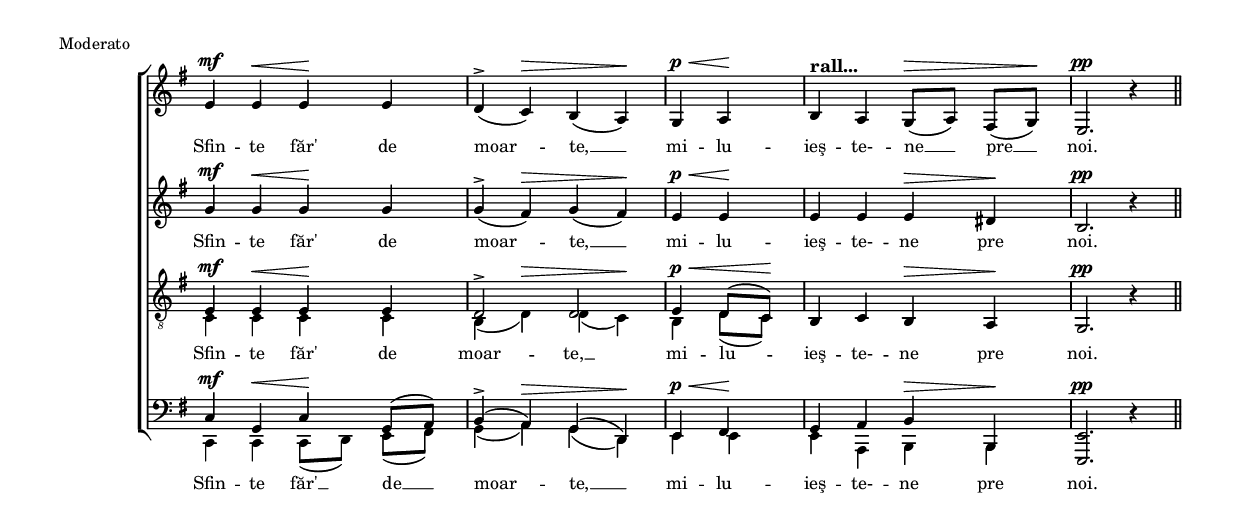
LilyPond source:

\version "2.10.10"
\include "defines.ly"
midiTempo = 
  \midi {
    \context {
      \Score
      tempoWholesPerMinute = #(ly:make-moment 90 4)
      }
    }


\include "preamble.ly"

\header {
  meter = "Moderato"
}

global = {
  \globalPreamble
  \key g \major
  \override Staff.TimeSignature #'stencil = #ly:text-interface::print
  \override Staff.TimeSignature #'text = #""
  \time 2/4
}

sopWords = \lyricmode {
  Sfin -- te făr' de moar -- te, __
  mi -- lu -- ieş -- te- -- ne __ pre __ noi.
}

altoWords = \lyricmode {
  Sfin -- te făr' de moar -- te, __
  mi -- lu -- ieş -- te- -- ne pre noi.
}

tenorWords = \altoWords

bassWords = \lyricmode {
  Sfin -- te făr' __ de __ moar -- te, __
  mi -- lu -- ieş -- te- -- ne pre noi.
}

sopMusic = \relative {
  \cadenzaOn

  % Sfinte făr' de moarte
  e'4^\mf e^\< e\! e \bar "|"
  d(^\accent c)^\> b( a)\! \bar "|"

  % Miluieşte-ne pre noi.
  g^\p^\< a\! \bar "|"
  b^\rallMarkup a g8([^\> a)] fis([ g)]\! \bar "|"
  e2.^\pp r4 \bar "||"
}

altoMusic = \relative {
  \cadenzaOn

  % Sfinte făr' de moarte
  g'4^\mf g^\< g\! g
  g(^\accent fis)^\> g( fis)\!

  % Miluieşte-ne pre noi.
  e^\p^\< e\!
  e e e^\> dis\!
  b2.^\pp r4
}

tenorMusic = \relative {
  \cadenzaOn

  % Sfinte făr' de moarte
  <<
    {
      \voiceOne
      e4^\mf e^\< e\! e
      d2^\accent d
    }
    \new Voice = "split" {
      \voiceTwo
      c4 c c c
      b( d)^\> d( c)\!
    }
  >>
  \oneVoice

  % Miluieşte-ne pre noi.
  <<
    {
      \voiceOne
      e^\p^\< d8([ c)]\!
    }
    \new Voice = "split" {
      \voiceTwo
      b4 d8([ c)]
    }
  >>
  \oneVoice

  b4 c b^\> a\!
  g2.^\pp r4
}

bassMusic = \relative {
  \cadenzaOn

  % Sfinte făr' de moarte
  <<
    {
      \voiceOne
      c4^\mf g^\< c\! g8([ a)]
      b4(^\accent a)^\> g( d)\!
    }
    \new Voice = "split" {
      \voiceTwo
      c c c8([ d)] e([ fis)]
      g4( a) g( d)
    }
  >>
  \oneVoice

  % Miluieşte-ne pre noi.
  <<
    {
      \voiceOne
      e^\p^\< fis\!
      g a b^\> b,\!
    }
    \new Voice = "split" {
      \voiceTwo
      e e
      e a, b b
    }
  >>
  \oneVoice
  <e e,>2.^\pp
  r4
}

\include "four-staves.ly"
